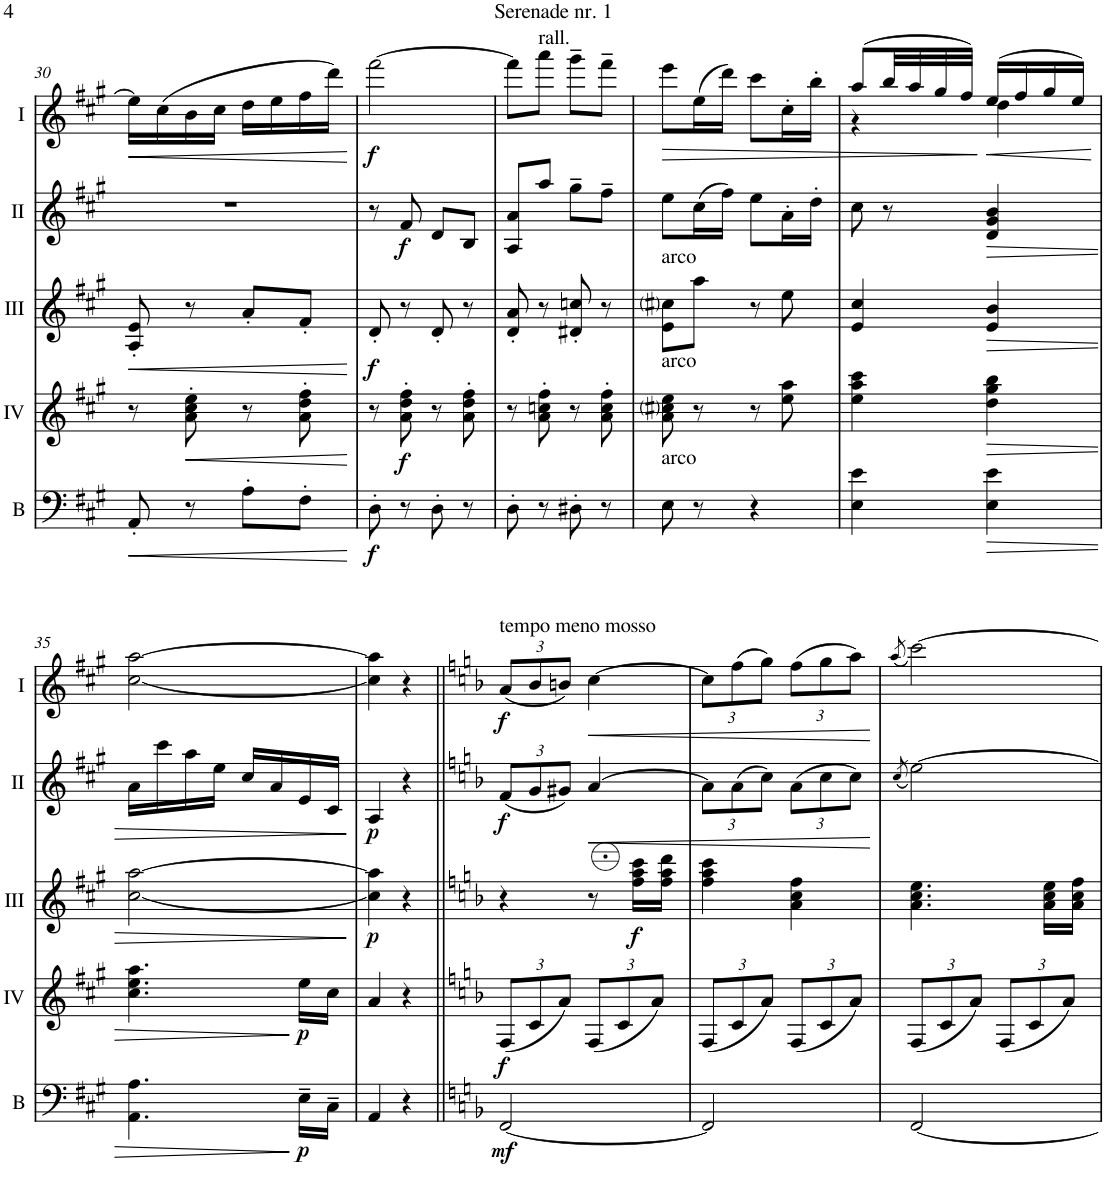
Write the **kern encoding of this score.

**kern	**dynam	**kern	**dynam	**kern	**dynam	**kern	**dynam	**kern	**dynam
*part5	*part5	*part4	*part4	*part3	*part3	*part2	*part2	*part1	*part1
*staff5	*staff5	*staff4	*staff4	*staff3	*staff3	*staff2	*staff2	*staff1	*staff1
*I"Bass	*	*I"Acc. 4	*	*I"Acc. 3	*	*I"Acc. 2	*	*I"Acc. 1	*
*I'B	*	*	*	*	*	*	*	*	*
!!LO:PB:g=z
*clefF4	*	*clefG2	*	*clefG2	*	*clefG2	*	*clefG2	*
*Trd7c12	*	*Trd7c12	*	*Trd7c12	*	*	*	*	*
*k[f#c#g#]	*	*k[f#c#g#]	*	*k[f#c#g#]	*	*k[f#c#g#]	*	*k[f#c#g#]	*
*M2/4	*	*M2/4	*	*M2/4	*	*M2/4	*	*M2/4	*
=30	=30	=30	=30	=30	=30	=30	=30	=30	=30
!	!LO:HP:b	!	!	!	!LO:HP:b	!	!	!	!LO:HP:b
8AA'/	<	8r	.	8A/' 8e/'	<	2r	.	16ee\LL]	<
.	.	.	.	.	.	.	.	(16cc#\	.
!	!	!	!LO:HP:b	!	!	!	!	!	!
8r	.	8a\' 8cc#\' 8ee\'	<	8r	.	.	.	16b\	.
.	.	.	.	.	.	.	.	16cc#\JJ	.
8A'\L	.	8r	.	8a'/L	.	.	.	16dd\LL	.
.	.	.	.	.	.	.	.	16ee\	.
8F#'\J	.	8a\' 8dd\' 8ff#\'	.	8f#'/J	.	.	.	16ff#\	.
.	.	.	.	.	.	.	.	16ddd\JJ)	.
.	[	.	[	.	[	.	.	.	[
=31	=31	=31	=31	=31	=31	=31	=31	=31	=31
!	!LO:DY:b	!	!	!	!LO:DY:b	!	!	!	!LO:DY:b
8D'\	f	8r	.	8d'/	f	8r	.	[2fff#\	f
!	!	!	!LO:DY:b	!	!	!	!LO:DY:b	!	!
8r	.	8a\' 8dd\' 8ff#\'	f	8r	.	8f#/	f	.	.
8D'\	.	8r	.	8d'/	.	8d/L	.	.	.
8r	.	8a\' 8dd\' 8ff#\'	.	8r	.	8B/J	.	.	.
=32	=32	=32	=32	=32	=32	=32	=32	=32	=32
8D'\	.	8r	.	8d/' 8a/'	.	8A/ 8a/L	.	8fff#\L]	.
!	!	!	!	!	!	!	!	!LO:TX:a:t=rall.	!
8r	.	8a\' 8ccn\' 8ff#\'	.	8r	.	8aa/J	.	8aaa\J	.
8D#X'\	.	8r	.	8d#X/' 8ccn/'	.	8gg#~\L	.	8ggg#~\L	.
8r	.	8a\' 8cc\' 8ff#\'	.	8r	.	8ff#~\J	.	8fff#~\J	.
=33	=33	=33	=33	=33	=33	=33	=33	=33	=33
!	!	!	!	!LO:TX:a:t=arco	!	!	!	!	!
!	!	!LO:TX:a:t=arco	!	!	!	!	!	!	!
!LO:TX:a:t=arco	!	!	!	!	!	!	!	!	!
!	!	!	!	!	!	!	!	!	!LO:HP:b
8E\	.	8a\ 8cc#i\ 8ee\	.	8e\ 8cc#i\L	.	8ee\L	.	8eee\L	>
8r	.	8r	.	8aa\J	.	(16cc#\L	.	(16ee\L	.
.	.	.	.	.	.	16ff#\JJ)	.	16ddd\JJ)	.
4r	.	8r	.	8r	.	8ee\L	.	8ccc#\L	.
.	.	8ee\ 8aa\	.	8ee\	.	16a'\L	.	16cc#'\L	.
.	.	.	.	.	.	16dd'\JJ	.	16bb'\JJ	.
=34	=34	=34	=34	=34	=34	=34	=34	=34	=34
*	*	*	*	*	*	*	*	*^	*
4E\ 4e\	.	4ee\ 4aa\ 4ccc#\	.	4e/ 4cc#/	.	8cc#\	.	(8aa/L	4r	.
.	.	.	.	.	.	8r	.	32bb/LL	.	.
.	.	.	.	.	.	.	.	32aa/	.	.
.	.	.	.	.	.	.	.	32gg#/	.	.
.	.	.	.	.	.	.	.	32ff#/JJJ)	.	.
!	!LO:HP:b	!	!LO:HP:b	!	!LO:HP:b	!	!LO:HP:b	!	!	!LO:HP:n=1:b
4E\ 4e\	>	4dd\ 4gg#\ 4bb\	>	4e/ 4b/	>	4d/ 4g#/ 4b/	>	(16ee/LL	4dd\	] <
.	.	.	.	.	.	.	.	16ff#/	.	.
.	.	.	.	.	.	.	.	16gg#/	.	.
.	.	.	.	.	.	.	.	16ee/JJ)	.	.
*	*	*	*	*	*	*	*	*v	*v	*
.	.	.	.	.	.	.	.	.	[
!!LO:LB:g=z
=35	=35	=35	=35	=35	=35	=35	=35	=35	=35
4.AA\ 4.A\	.	4.cc#\ 4.ee\ 4.aa\	.	[2cc#\ [2aa\	.	16a\LL	.	[2cc#\ [2aa\	.
.	.	.	.	.	.	16ccc#\	.	.	.
.	.	.	.	.	.	16aa\	.	.	.
.	.	.	.	.	.	16ee\JJ	.	.	.
.	.	.	.	.	.	16cc#/LL	.	.	.
.	.	.	.	.	.	16a/	.	.	.
!	!LO:DY:n=1:b	!	!LO:DY:n=1:b	!	!	!	!	!	!
16E~\LL	] p	16ee\LL	] p	.	.	16e/	.	.	.
16C#~\JJ	.	16cc#\JJ	.	.	.	16c#/JJ	.	.	.
.	.	.	.	.	]	.	]	.	.
=36	=36	=36	=36	=36	=36	=36	=36	=36	=36
!	!	!	!	!	!LO:DY:b	!	!LO:DY:b	!	!
4AA/	.	4a/	.	4cc#\] 4aa\]	p	4A/	p	4cc#\] 4aa\]	.
4r	.	4r	.	4r	.	4r	.	4r	.
=37||	=37||	=37||	=37||	=37||	=37||	=37||	=37||	=37||	=37||
*k[b-]	*	*k[b-]	*	*k[b-]	*	*k[b-]	*	*k[b-]	*
*	*	*Xbrackettup	*	*	*	*Xbrackettup	*	*Xbrackettup	*
!	!	!	!	!	!	!	!	!LO:TX:a:t=tempo meno mosso	!
!	!LO:DY:b	!	!LO:DY:b	!	!	!	!LO:DY:b	!	!LO:DY:b
[2FF/	mf	(12F/L	f	4r	.	(12f/L	f	(12a/L	f
.	.	12c/	.	.	.	12g/	.	12b-/	.
.	.	12a/J)	.	.	.	12g#X/J)	.	12bn/J)	.
!	!	!	!	!	!	!	!LO:HP:b	!	!LO:HP:b
.	.	(12F/L	.	8r	.	[4a/	<	[4cc\	<
.	.	12c/	.	.	.	.	.	.	.
!	!	!	!	!	!LO:DY:b	!	!	!	!
.	.	.	.	16fff\ 16aaa\ 16cccc\LL	f	.	.	.	.
.	.	12a/J)	.	.	.	.	.	.	.
.	.	.	.	16fff\ 16aaa\ 16dddd\JJ	.	.	.	.	.
=38	=38	=38	=38	=38	=38	=38	=38	=38	=38
2FF/]	.	(12F/L	.	4fff\ 4aaa\ 4cccc\	.	12a\L]	.	12cc\L]	.
.	.	12c/	.	.	.	(12a\	.	(12ff\	.
.	.	12a/J)	.	.	.	12cc\J)	.	12gg\J)	.
.	.	(12F/L	.	4aa\ 4ccc\ 4fff\	.	(12a\L	.	(12ff\L	.
.	.	12c/	.	.	.	12cc\	.	12gg\	.
.	.	12a/J)	.	.	.	12cc\J)	.	12aa\J)	.
.	.	.	.	.	.	.	[	.	[
=39	=39	=39	=39	=39	=39	=39	=39	=39	=39
.	.	.	.	.	.	(8qcc/	.	(8qaa/	.
[2FF/	.	(12F/L	.	4.aa\ 4.ccc\ 4.eee\	.	[2ee\)	.	[2ccc\)	.
.	.	12c/	.	.	.	.	.	.	.
.	.	12a/J)	.	.	.	.	.	.	.
.	.	(12F/L	.	.	.	.	.	.	.
.	.	12c/	.	.	.	.	.	.	.
.	.	.	.	16aa\ 16ccc\ 16eee\LL	.	.	.	.	.
.	.	12a/J)	.	.	.	.	.	.	.
.	.	.	.	16aa\ 16ccc\ 16fff\JJ	.	.	.	.	.
=	=	=	=	=	=	=	=	=	=
*-	*-	*-	*-	*-	*-	*-	*-	*-	*-
